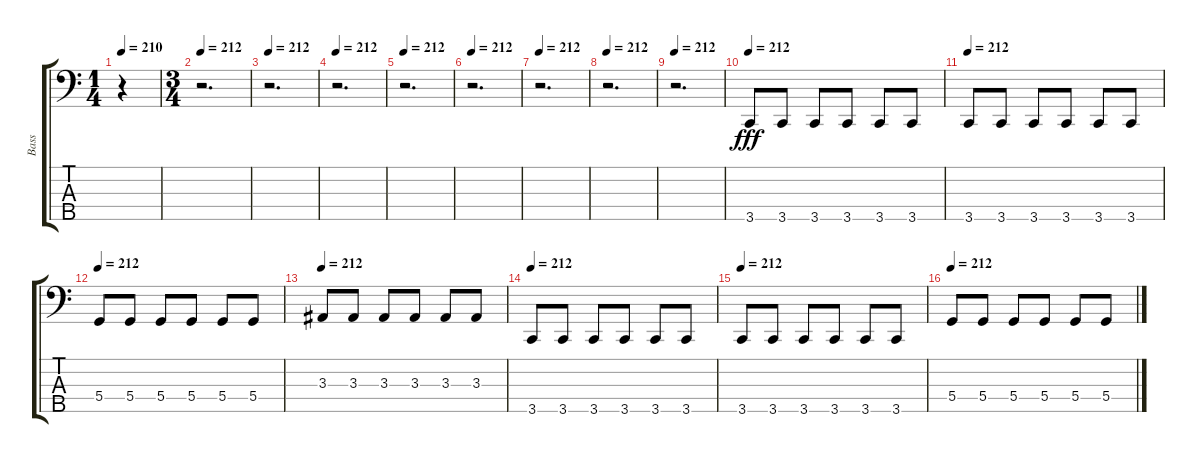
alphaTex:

\track ("Bass" "Bass") {instrument electricbassfinger}
\staff {score tabs}
\tuning (F2 C2 G1 D1 A0) {hide}
\ts (1 4)
\tempo 210
\tempo 219
\tempo 210
\clef f4
\ks c
r.4{dy fff instrument electricbassfinger} |
\ts (3 4)
\tempo 212
r.2{d} |
\tempo 212
r.2{d} |
\tempo 212
r.2{d} |
\tempo 212
r.2{d} |
\tempo 212
r.2{d} |
\tempo 212
r.2{d} |
\tempo 212
r.2{d} |
\tempo 212
r.2{d} |
\tempo 212
3.5.8 3.5.8 3.5.8 3.5.8 3.5.8 3.5.8 |
\tempo 212
3.5.8 3.5.8 3.5.8 3.5.8 3.5.8 3.5.8 |
\tempo 212
5.4.8 5.4.8 5.4.8 5.4.8 5.4.8 5.4.8 |
\tempo 212
3.3.8 3.3.8 3.3.8 3.3.8 3.3.8 3.3.8 |
\tempo 212
3.5.8 3.5.8 3.5.8 3.5.8 3.5.8 3.5.8 |
\tempo 212
3.5.8 3.5.8 3.5.8 3.5.8 3.5.8 3.5.8 |
\tempo 212
5.4.8 5.4.8 5.4.8 5.4.8 5.4.8 5.4.8
